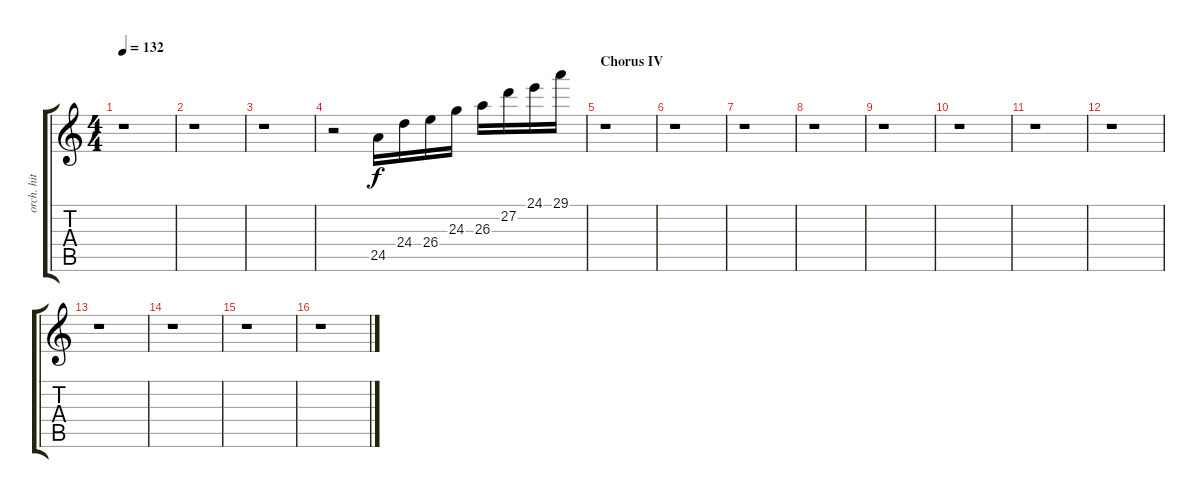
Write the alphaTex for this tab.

\track ("orch. hit" "orch. hit") {instrument orchestrahit}
\staff {score tabs}
\tuning (E4 B3 G3 D3 A2 E2) {hide}
\ts (4 4)
\tempo 132
\clef g2
\ks c
r.1{dy f} |
r.1 |
r.1 |
r.2 24.5.16{volume 16 balance 8 instrument orchestrahit} 24.4.16 26.4.16 24.3.16 26.3.16 27.2.16 24.1.16 29.1.16 |
\section ("" "Chorus IV")
r.1 |
r.1 |
r.1 |
r.1 |
r.1 |
r.1 |
r.1 |
r.1 |
r.1 |
r.1 |
r.1 |
r.1
